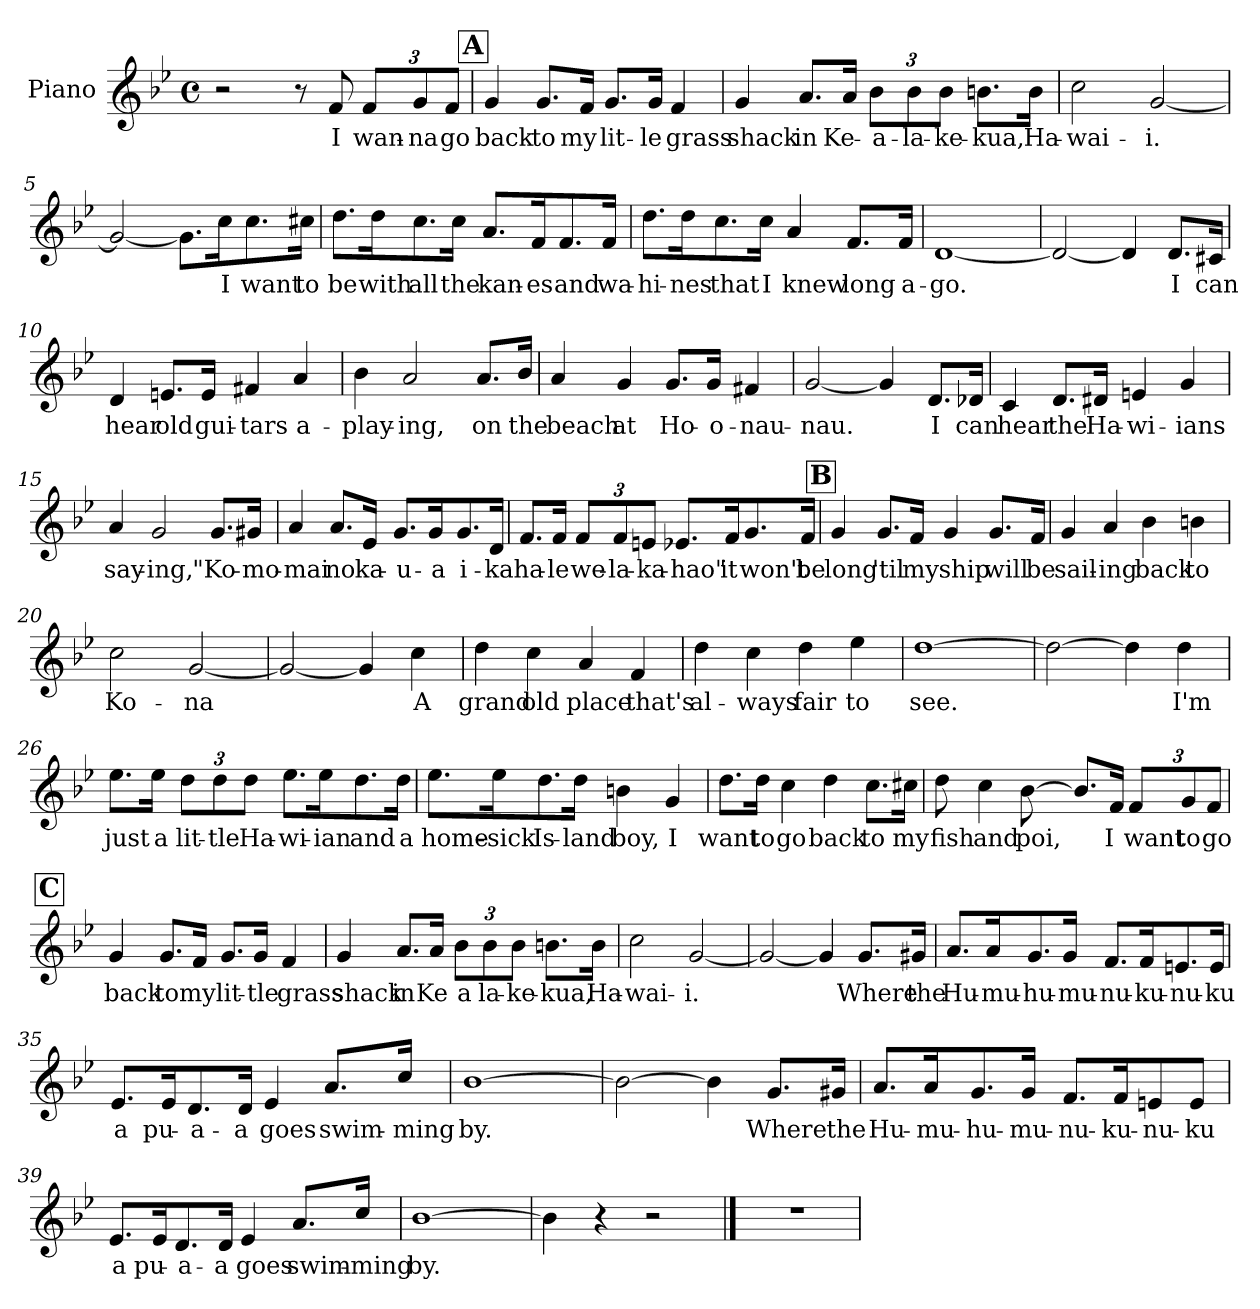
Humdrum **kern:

**kern	**text
*part1	*part1
*staff1	*staff1
*I"Piano	*
*I'Pno	*
*clefG2	*
*k[b-e-]	*
*B-:	*
*M4/4	*
*met(c)	*
=1	=1
2r	.
8r	.
8f/	I
*Xbrackettup	*
12f/L	wan-
12g/	-na
12f/J	go
!!LO:REH:place=s1:a:t=A
=2	=2
4g/	back
8.g/L	to
16f/Jk	my
8.g/L	lit-
16g/Jk	-le
4f/	grass
=3	=3
4g/	shack
8.a/L	in
16a/Jk	Ke-
12b-\L	-a-
12b-\	-la-
12b-\J	-ke-
8.bn\L	-kua,
16b\Jk	Ha-
=4	=4
2cc\	-wai-
[2g/	-i.
=5	=5
2g/_	.
8.g\L]	.
16cc\K	I
8.cc\	want
16cc#X\Jk	to
!!LO:LB:g=z
=6	=6
8.dd\L	be
16dd\K	with
8.cc\	all
16cc\Jk	the
8.a/L	kan-
16f/K	-es
8.f/	and
16f/Jk	wa-
=7	=7
8.dd\L	-hi-
16dd\K	-nes
8.cc\	that
16cc\Jk	I
4a/	knew
8.f/L	long
16f/Jk	a-
=8	=8
[1d	-go.
=9	=9
2d/_	.
4d/]	.
8.d/L	I
16c#X/Jk	can
!!LO:LB:g=z
=10	=10
4d/	hear
8.en/L	old
16e/Jk	gui-
4f#X/	-tars
4a/	a-
=11	=11
4b-\	-play-
2a/	-ing,
8.a/L	on
16b-/Jk	the
=12	=12
4a/	beach
4g/	at
8.g/L	Ho-
16g/Jk	-o-
4f#X/	-nau-
=13	=13
[2g/	-nau.
4g/]	.
8.d/L	I
16d-X/Jk	can
!!LO:LB:g=z
=14	=14
4c/	hear
8.d/L	the
16d#X/Jk	Ha-
4en/	-wi-
4g/	-ians
=15	=15
4a/	say-
2g/	-ing,
8.g/L	"Ko-
16g#X/Jk	-mo-
=16	=16
4a/	-mai
8.a/L	no
16e-/Jk	ka-
8.g/L	-u-
16g/K	-a
8.g/	i-
16d/Jk	-ka
=17	=17
8.f/L	ha-
16f/Jk	-le
12f/L	we-
12f/	-la-
12en/J	-ka-
8.e-X/L	-hao"
16f/K	it
8.g/	won't
16f/Jk	be
!!LO:LB:g=z
!!LO:REH:place=s1:a:t=B
=18	=18
4g/	long
8.g/L	'til
16f/Jk	my
4g/	ship
8.g/L	will
16f/Jk	be
=19	=19
4g/	sail-
4a/	-ing
4b-\	back
4bn\	to
=20	=20
2cc\	Ko-
[2g/	-na
=21	=21
2g/_	.
4g/]	.
4cc\	A
!!LO:LB:g=z
=22	=22
4dd\	grand
4cc\	old
4a/	place
4f/	that's
=23	=23
4dd\	al-
4cc\	-ways
4dd\	fair
4ee-\	to
=24	=24
[1dd	see.
=25	=25
2dd\_	.
4dd\]	.
4dd\	I'm
!!LO:LB:g=z
=26	=26
8.ee-\L	just
16ee-\Jk	a
12dd\L	lit-
12dd\	-tle
12dd\J	Ha-
8.ee-\L	-wi-
16ee-\K	-ian
8.dd\	and
16dd\Jk	a
=27	=27
8.ee-\L	home-
16ee-\K	-sick
8.dd\	Is-
16dd\Jk	-land
4bn\	boy,
4g/	I
!!LO:LB:g=z
=28	=28
8.dd\L	want
16dd\Jk	to
4cc\	go
4dd\	back
8.cc\L	to
16cc#X\Jk	my
=29	=29
8dd\	fish
4cc\	and
[8b-\	poi,
8.b-/L]	.
16f/Jk	I
12f/L	want
12g/	to
12f/J	go
!!LO:PB:g=z
!!LO:REH:place=s1:a:t=C
=30	=30
4g/	back
8.g/L	to
16f/Jk	my
8.g/L	lit-
16g/Jk	-tle
4f/	grass
=31	=31
4g/	shack
8.a/L	in
16a/Jk	Ke
12b-\L	a
12b-\	la-
12b-\J	-ke-
8.bn\L	-kua,
16b\Jk	Ha-
=32	=32
2cc\	-wai-
[2g/	-i.
=33	=33
2g/_	.
4g/]	.
8.g/L	Where
16g#X/Jk	the
!!LO:LB:g=z
=34	=34
8.a/L	Hu-
16a/K	-mu-
8.g/	-hu-
16g/Jk	-mu-
8.f/L	nu-
16f/K	-ku-
8.en/	-nu-
16e/Jk	-ku
=35	=35
8.e-/L	a
16e-/K	pu-
8.d/	-a-
16d/Jk	-a
4e-/	goes
8.a/L	swim-
16cc/Jk	-ming
=36	=36
[1b-	by.
=37	=37
2b-\_	.
4b-\]	.
8.g/L	Where
16g#X/Jk	the
!!LO:LB:g=z
=38	=38
8.a/L	Hu-
16a/K	-mu-
8.g/	-hu-
16g/Jk	-mu-
8.f/L	-nu-
16f/K	-ku-
8en/	-nu-
8e/J	-ku
=39	=39
8.e-/L	a
16e-/K	pu-
8.d/	-a-
16d/Jk	-a
4e-/	goes
8.a/L	swim-
16cc/Jk	-ming
=40	=40
[1b-	by.
=41	=41
4b-\]	.
4r	.
2r	.
==42	==42
1r	.
=	=
*-	*-
